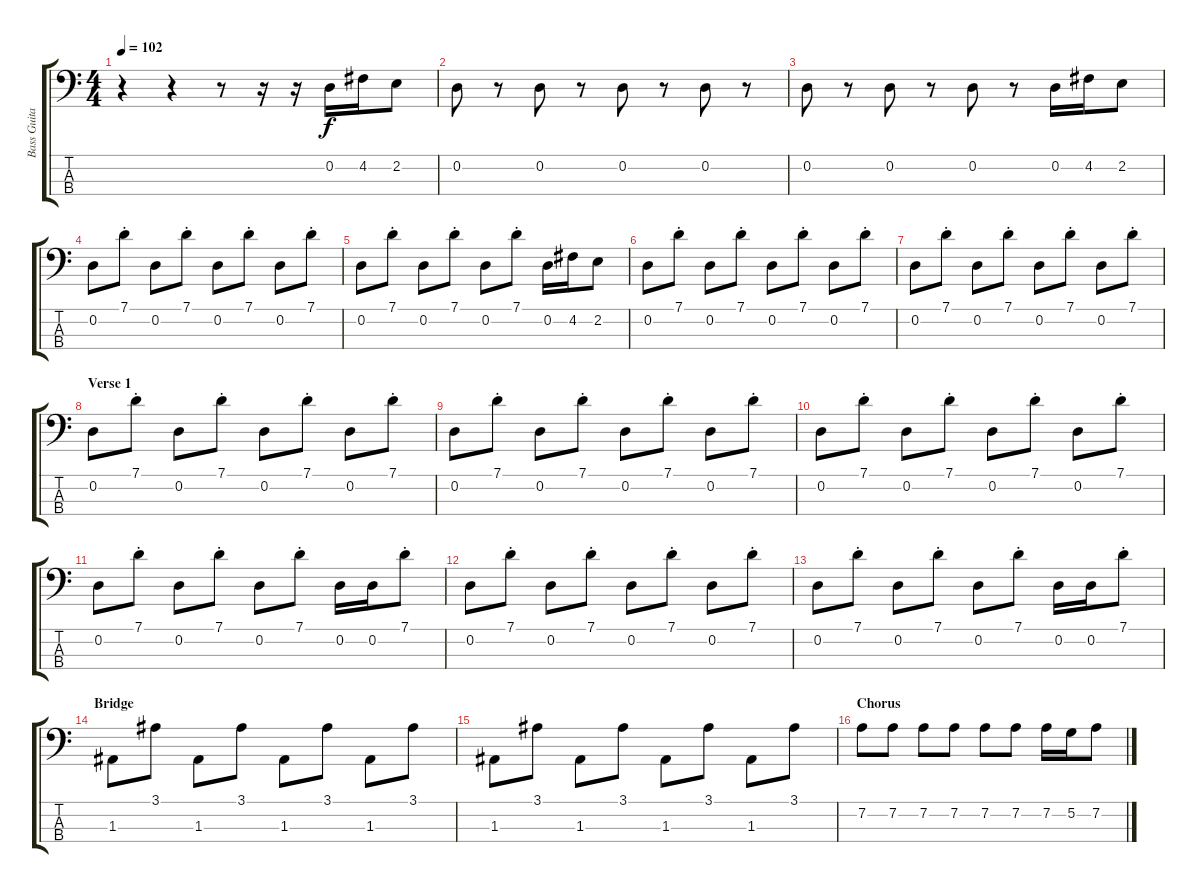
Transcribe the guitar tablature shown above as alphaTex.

\track ("Bass Guitar" "Bass Guita") {instrument electricbassfinger}
\staff {score tabs}
\tuning (G2 D2 A1 E1) {hide}
\ts (4 4)
\tempo 102
\clef f4
\ks c
r.4{dy f} r.4 r.8 r.16 r.16 0.2.16 4.2.16 2.2.8 |
0.2.8 r.8 0.2.8 r.8 0.2.8 r.8 0.2.8 r.8 |
0.2.8 r.8 0.2.8 r.8 0.2.8 r.8 0.2.16 4.2.16 2.2.8 |
0.2.8 7.1{st}.8 0.2.8 7.1{st}.8 0.2.8 7.1{st}.8 0.2.8 7.1{st}.8 |
0.2.8 7.1{st}.8 0.2.8 7.1{st}.8 0.2.8 7.1{st}.8 0.2.16 4.2.16 2.2.8 |
0.2.8 7.1{st}.8 0.2.8 7.1{st}.8 0.2.8 7.1{st}.8 0.2.8 7.1{st}.8 |
0.2.8 7.1{st}.8 0.2.8 7.1{st}.8 0.2.8 7.1{st}.8 0.2.8 7.1{st}.8 |
\section ("" "Verse 1")
0.2.8 7.1{st}.8 0.2.8 7.1{st}.8 0.2.8 7.1{st}.8 0.2.8 7.1{st}.8 |
0.2.8 7.1{st}.8 0.2.8 7.1{st}.8 0.2.8 7.1{st}.8 0.2.8 7.1{st}.8 |
0.2.8 7.1{st}.8 0.2.8 7.1{st}.8 0.2.8 7.1{st}.8 0.2.8 7.1{st}.8 |
0.2.8 7.1{st}.8 0.2.8 7.1{st}.8 0.2.8 7.1{st}.8 0.2.16 0.2.16 7.1{st}.8 |
0.2.8 7.1{st}.8 0.2.8 7.1{st}.8 0.2.8 7.1{st}.8 0.2.8 7.1{st}.8 |
0.2.8 7.1{st}.8 0.2.8 7.1{st}.8 0.2.8 7.1{st}.8 0.2.16 0.2.16 7.1{st}.8 |
\section ("" "Bridge")
1.3.8 3.1.8 1.3.8 3.1.8 1.3.8 3.1.8 1.3.8 3.1.8 |
1.3.8 3.1.8 1.3.8 3.1.8 1.3.8 3.1.8 1.3.8 3.1.8 |
\section ("" "Chorus")
7.2.8 7.2.8 7.2.8 7.2.8 7.2.8 7.2.8 7.2.16 5.2.16 7.2.8
